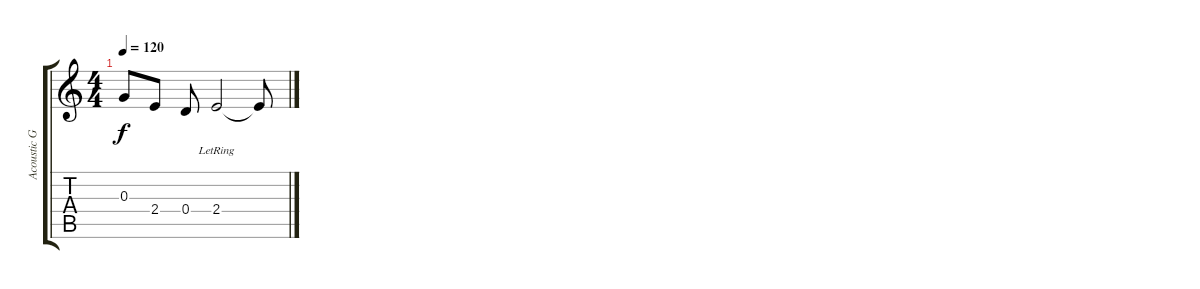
\track ("Acoustic Guitar 1" "Acoustic G") {instrument acousticguitarsteel}
\staff {score tabs}
\tuning (E4 B3 G3 D3 A2 E2) {hide}
\ts (4 4)
\tempo 120
\clef g2
\ks c
0.3.8{dy f} 2.4.8 0.4.8 2.4{lr}.2 2.4{t}.8
